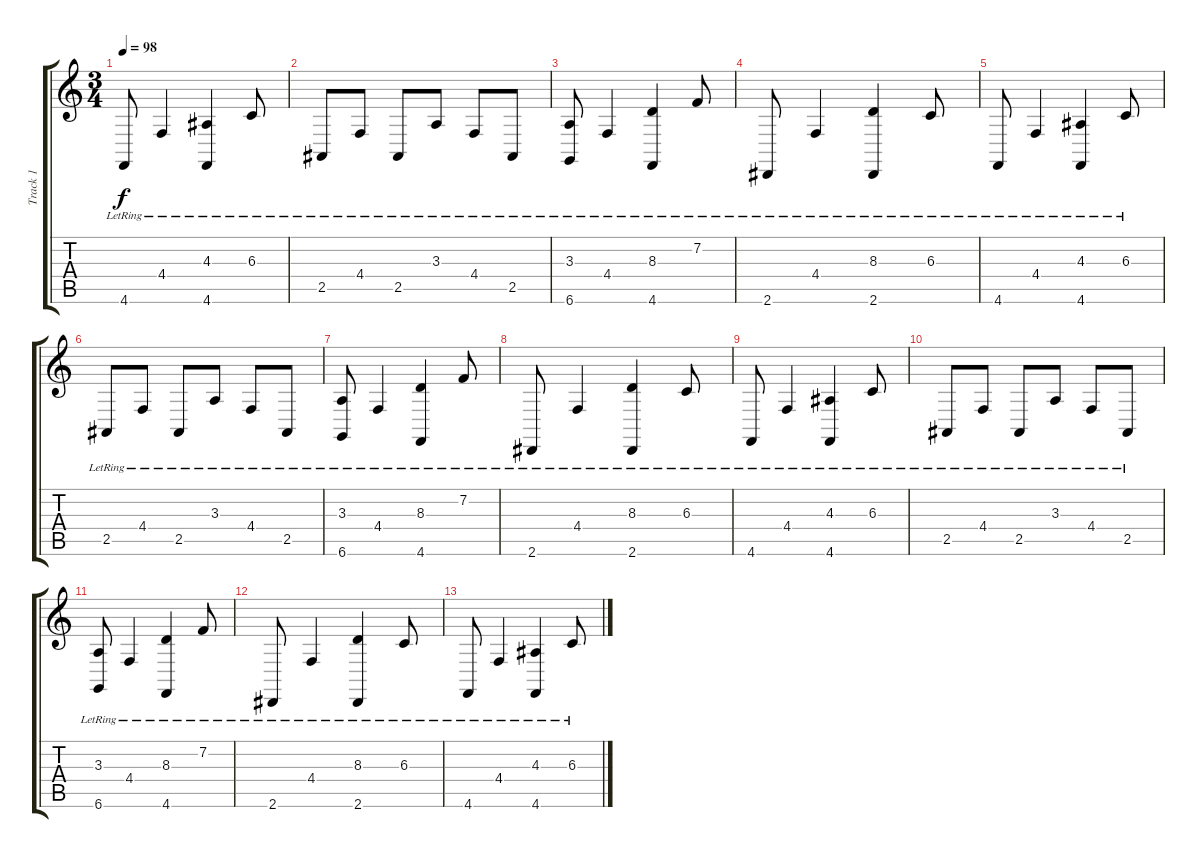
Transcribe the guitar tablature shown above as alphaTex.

\track ("Track 1" "Track 1") {instrument electricpiano1}
\staff {score tabs}
\tuning (Eb4 Bb3 Gb3 Db3 Ab2 Db2) {hide}
\ts (3 4)
\tempo 98
\clef g2
\ks c
4.6{lr}.8{dy f} 4.4{lr}.4 (4.3{lr} 4.6).4 6.3{lr}.8 |
2.5{lr}.8 4.4{lr}.8 2.5{lr}.8 3.3{lr}.8 4.4{lr}.8 2.5{lr}.8 |
(3.3{lr} 6.6{lr}).8 4.4{lr}.4 (8.3{lr} 4.6).4 7.2{lr}.8 |
2.6{lr}.8 4.4{lr}.4 (8.3{lr} 2.6).4 6.3{lr}.8 |
4.6{lr}.8 4.4{lr}.4 (4.3{lr} 4.6).4 6.3{lr}.8 |
2.5{lr}.8 4.4{lr}.8 2.5{lr}.8 3.3{lr}.8 4.4{lr}.8 2.5{lr}.8 |
(3.3{lr} 6.6{lr}).8 4.4{lr}.4 (8.3{lr} 4.6).4 7.2{lr}.8 |
2.6{lr}.8 4.4{lr}.4 (8.3{lr} 2.6).4 6.3{lr}.8 |
4.6{lr}.8 4.4{lr}.4 (4.3{lr} 4.6).4 6.3{lr}.8 |
2.5{lr}.8 4.4{lr}.8 2.5{lr}.8 3.3{lr}.8 4.4{lr}.8 2.5{lr}.8 |
(3.3{lr} 6.6{lr}).8 4.4{lr}.4 (8.3{lr} 4.6).4 7.2{lr}.8 |
2.6{lr}.8 4.4{lr}.4 (8.3{lr} 2.6).4 6.3{lr}.8 |
4.6{lr}.8 4.4{lr}.4 (4.3{lr} 4.6).4 6.3{lr}.8
